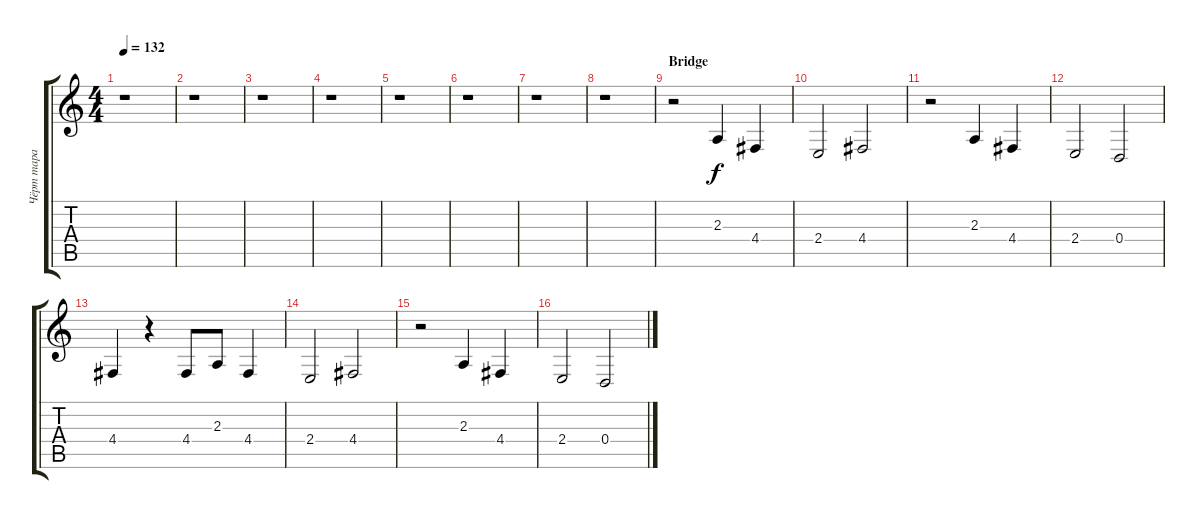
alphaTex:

\track ("Чёрт тара" "Чёрт тара") {instrument oboe}
\staff {score tabs}
\tuning (E4 B3 G3 D3 A2 E2) {hide}
\ts (4 4)
\tempo 132
\clef g2
\ks c
r.1{dy f} |
r.1 |
r.1 |
r.1 |
r.1 |
r.1 |
r.1 |
r.1 |
\section ("" "Bridge")
r.2 2.3.4 4.4.4 |
2.4.2 4.4.2 |
r.2 2.3.4 4.4.4 |
2.4.2 0.4.2 |
4.4.4 r.4 4.4.8 2.3.8 4.4.4 |
2.4.2 4.4.2 |
r.2 2.3.4 4.4.4 |
2.4.2 0.4.2
